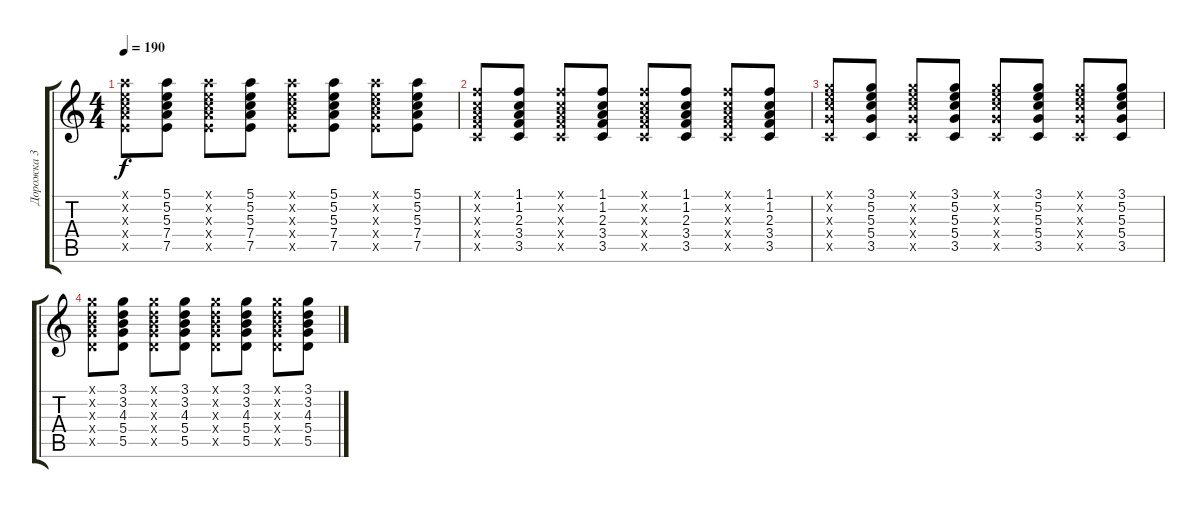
\track ("Дорожка 3" "Дорожка 3") {instrument electricguitarclean}
\staff {score tabs}
\tuning (E4 B3 G3 D3 A2 E2) {hide}
\ts (4 4)
\tempo 190
\clef g2
\ks c
(5.1{x} 5.2{x} 5.3{x} 7.4{x} 7.5{x}).8{dy f} (5.1 5.2 5.3 7.4 7.5).8 (5.1{x} 5.2{x} 5.3{x} 7.4{x} 7.5{x}).8 (5.1 5.2 5.3 7.4 7.5).8 (5.1{x} 5.2{x} 5.3{x} 7.4{x} 7.5{x}).8 (5.1 5.2 5.3 7.4 7.5).8 (5.1{x} 5.2{x} 5.3{x} 7.4{x} 7.5{x}).8 (5.1 5.2 5.3 7.4 7.5).8 |
(1.1{x} 1.2{x} 2.3{x} 3.4{x} 3.5{x}).8 (1.1 1.2 2.3 3.4 3.5).8 (1.1{x} 1.2{x} 2.3{x} 3.4{x} 3.5{x}).8 (1.1 1.2 2.3 3.4 3.5).8 (1.1{x} 1.2{x} 2.3{x} 3.4{x} 3.5{x}).8 (1.1 1.2 2.3 3.4 3.5).8 (1.1{x} 1.2{x} 2.3{x} 3.4{x} 3.5{x}).8 (1.1 1.2 2.3 3.4 3.5).8 |
(3.1{x} 5.2{x} 5.3{x} 5.4{x} 3.5{x}).8 (3.1 5.2 5.3 5.4 3.5).8 (3.1{x} 5.2{x} 5.3{x} 5.4{x} 3.5{x}).8 (3.1 5.2 5.3 5.4 3.5).8 (3.1{x} 5.2{x} 5.3{x} 5.4{x} 3.5{x}).8 (3.1 5.2 5.3 5.4 3.5).8 (3.1{x} 5.2{x} 5.3{x} 5.4{x} 3.5{x}).8 (3.1 5.2 5.3 5.4 3.5).8 |
(3.1{x} 3.2{x} 4.3{x} 5.4{x} 5.5{x}).8 (3.1 3.2 4.3 5.4 5.5).8 (3.1{x} 3.2{x} 4.3{x} 5.4{x} 5.5{x}).8 (3.1 3.2 4.3 5.4 5.5).8 (3.1{x} 3.2{x} 4.3{x} 5.4{x} 5.5{x}).8 (3.1 3.2 4.3 5.4 5.5).8 (3.1{x} 3.2{x} 4.3{x} 5.4{x} 5.5{x}).8 (3.1 3.2 4.3 5.4 5.5).8
